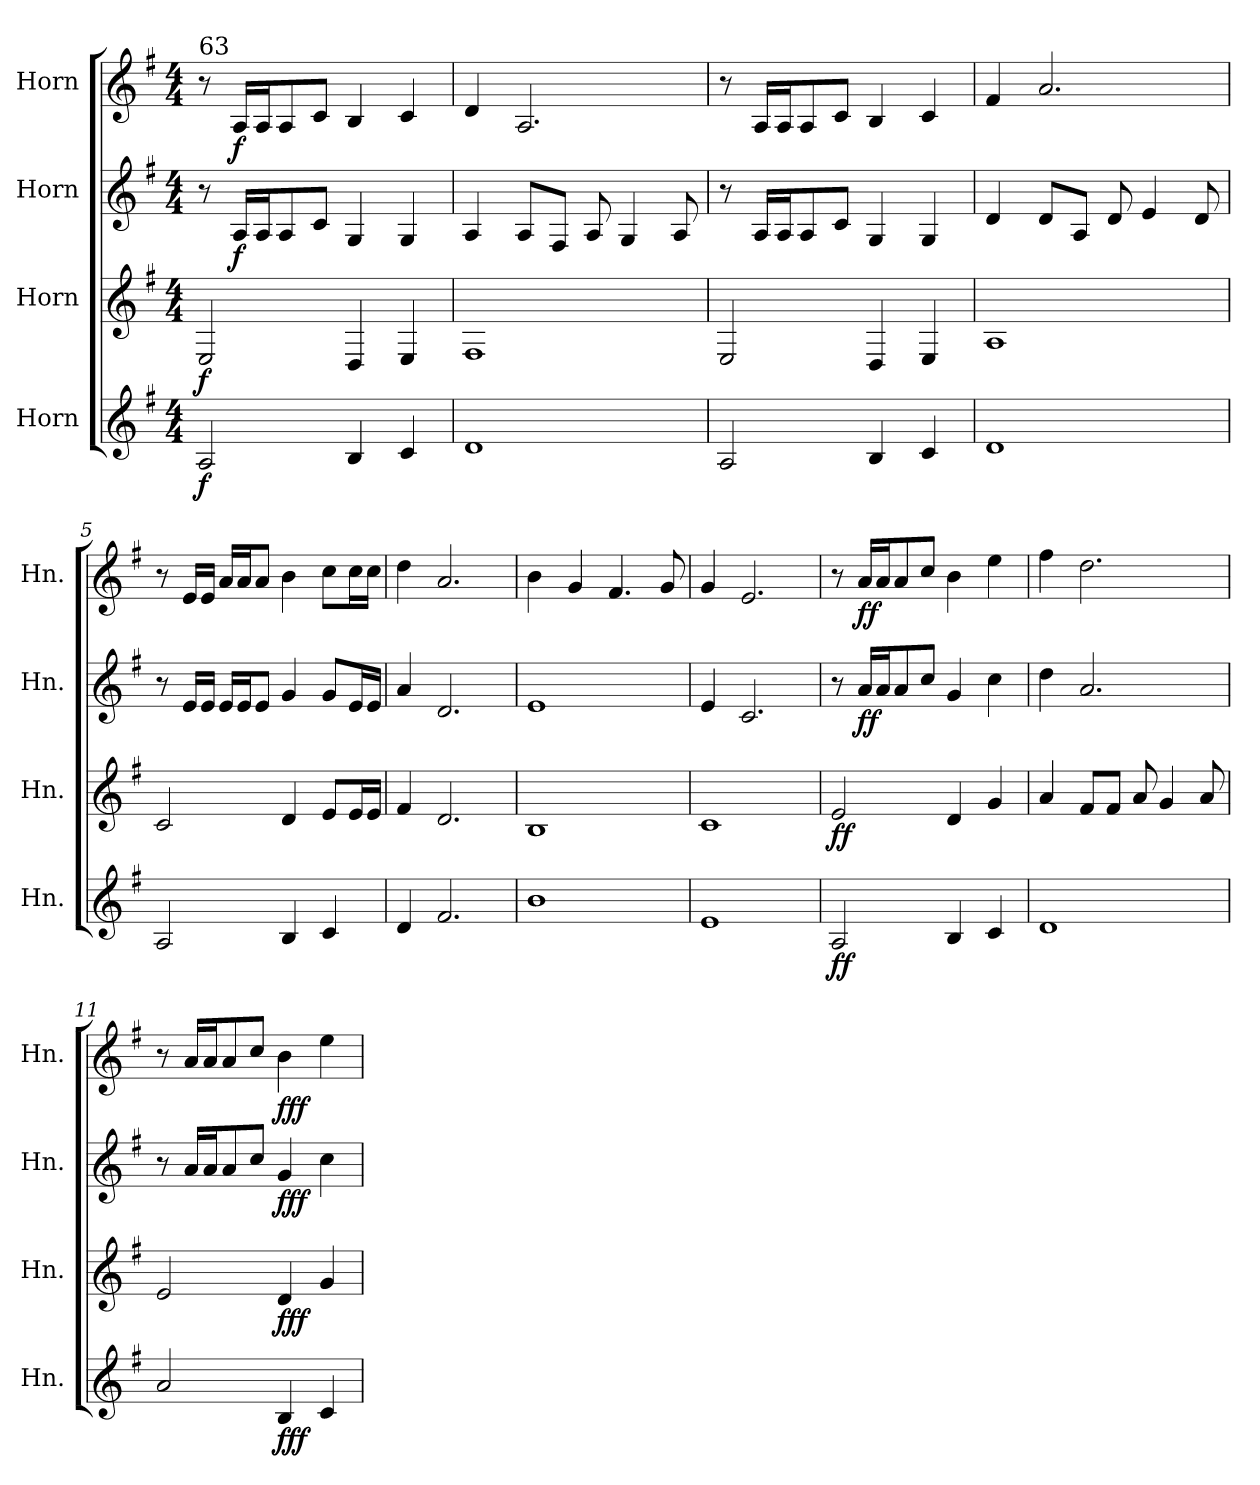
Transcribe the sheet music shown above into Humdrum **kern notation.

**kern	**dynam	**kern	**dynam	**kern	**dynam	**kern	**dynam
*part4	*part4	*part3	*part3	*part2	*part2	*part1	*part1
*staff4	*staff4	*staff3	*staff3	*staff2	*staff2	*staff1	*staff1
*I"Horn	*	*I"Horn	*	*I"Horn	*	*I"Horn	*
*I'Hn.	*	*I'Hn.	*	*I'Hn.	*	*I'Hn.	*
*clefG2	*	*clefG2	*	*clefG2	*	*clefG2	*
*ITrd4c7	*	*ITrd4c7	*	*ITrd4c7	*	*ITrd4c7	*
*k[]	*	*k[]	*	*k[]	*	*k[]	*
*C:	*	*C:	*	*C:	*	*C:	*
*M4/4	*	*M4/4	*	*M4/4	*	*M4/4	*
=1	=1	=1	=1	=1	=1	=1	=1
!	!	!	!	!	!	!LO:TX:a:t=63	!
!	!LO:DY:b	!	!LO:DY:b	!	!	!	!
2D/	f	2AA/	f	8r	.	8r	.
!	!	!	!	!	!LO:DY:b	!	!LO:DY:b
.	.	.	.	16D/LL	f	16D/LL	f
.	.	.	.	16D/J	.	16D/J	.
.	.	.	.	8D/	.	8D/	.
.	.	.	.	8F/J	.	8F/J	.
4E/	.	4GG/	.	4C/	.	4E/	.
4F/	.	4AA/	.	4C/	.	4F/	.
=2	=2	=2	=2	=2	=2	=2	=2
1G	.	1BB	.	4D/	.	4G/	.
.	.	.	.	8D/L	.	2.D/	.
.	.	.	.	8BB/J	.	.	.
.	.	.	.	8D/	.	.	.
.	.	.	.	4C/	.	.	.
.	.	.	.	8D/	.	.	.
=3	=3	=3	=3	=3	=3	=3	=3
2D/	.	2AA/	.	8r	.	8r	.
.	.	.	.	16D/LL	.	16D/LL	.
.	.	.	.	16D/J	.	16D/J	.
.	.	.	.	8D/	.	8D/	.
.	.	.	.	8F/J	.	8F/J	.
4E/	.	4GG/	.	4C/	.	4E/	.
4F/	.	4AA/	.	4C/	.	4F/	.
=4	=4	=4	=4	=4	=4	=4	=4
1G	.	1D	.	4G/	.	4B/	.
.	.	.	.	8G/L	.	2.d/	.
.	.	.	.	8D/J	.	.	.
.	.	.	.	8G/	.	.	.
.	.	.	.	4A/	.	.	.
.	.	.	.	8G/	.	.	.
=5	=5	=5	=5	=5	=5	=5	=5
2D/	.	2F/	.	8r	.	8r	.
.	.	.	.	16A/LL	.	16A/LL	.
.	.	.	.	16A/JJ	.	16A/JJ	.
.	.	.	.	16A/LL	.	16d/LL	.
.	.	.	.	16A/J	.	16d/J	.
.	.	.	.	8A/J	.	8d/J	.
4E/	.	4G/	.	4c/	.	4e\	.
4F/	.	8A/L	.	8c/L	.	8f\L	.
.	.	16A/L	.	16A/L	.	16f\L	.
.	.	16A/JJ	.	16A/JJ	.	16f\JJ	.
!!LO:LB:g=z
=6	=6	=6	=6	=6	=6	=6	=6
4G/	.	4B/	.	4d/	.	4g\	.
2.B/	.	2.G/	.	2.G/	.	2.d/	.
=7	=7	=7	=7	=7	=7	=7	=7
1e	.	1E	.	1A	.	4e\	.
.	.	.	.	.	.	4c/	.
.	.	.	.	.	.	4.B/	.
.	.	.	.	.	.	8c/	.
=8	=8	=8	=8	=8	=8	=8	=8
1A	.	1F	.	4A/	.	4c/	.
.	.	.	.	2.F/	.	2.A/	.
=9	=9	=9	=9	=9	=9	=9	=9
!	!LO:DY:b	!	!LO:DY:b	!	!	!	!
2D/	ff	2A/	ff	8r	.	8r	.
!	!	!	!	!	!LO:DY:b	!	!LO:DY:b
.	.	.	.	16d/LL	ff	16d/LL	ff
.	.	.	.	16d/J	.	16d/J	.
.	.	.	.	8d/	.	8d/	.
.	.	.	.	8f/J	.	8f/J	.
4E/	.	4G/	.	4c/	.	4e\	.
4F/	.	4c/	.	4f\	.	4a\	.
=10	=10	=10	=10	=10	=10	=10	=10
1G	.	4d/	.	4g\	.	4b\	.
.	.	8B/L	.	2.d/	.	2.g\	.
.	.	8B/J	.	.	.	.	.
.	.	8d/	.	.	.	.	.
.	.	4c/	.	.	.	.	.
.	.	8d/	.	.	.	.	.
=11	=11	=11	=11	=11	=11	=11	=11
2d/	.	2A/	.	8r	.	8r	.
.	.	.	.	16d/LL	.	16d/LL	.
.	.	.	.	16d/J	.	16d/J	.
.	.	.	.	8d/	.	8d/	.
.	.	.	.	8f/J	.	8f/J	.
!	!LO:DY:b	!	!LO:DY:b	!	!LO:DY:b	!	!LO:DY:b
4E/	fff	4G/	fff	4c/	fff	4e\	fff
4F/	.	4c/	.	4f\	.	4a\	.
=	=	=	=	=	=	=	=
*-	*-	*-	*-	*-	*-	*-	*-
